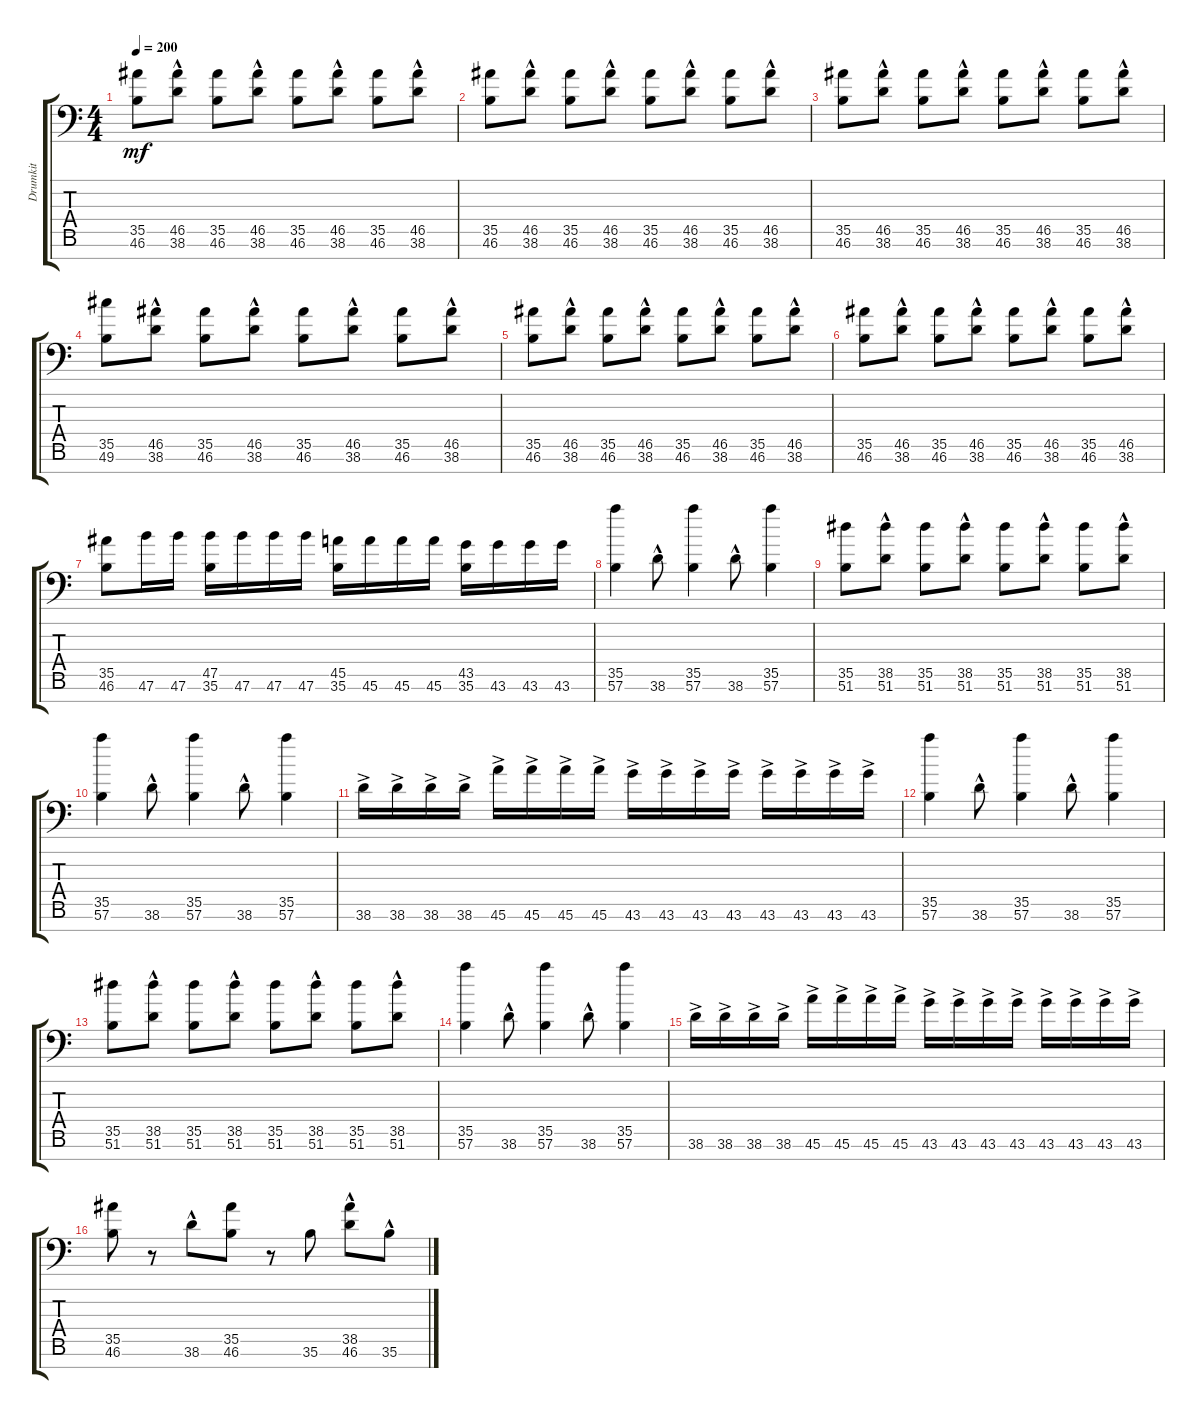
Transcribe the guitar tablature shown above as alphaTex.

\track ("Drumkit" "Drumkit") {instrument acousticgrandpiano}
\staff {score tabs}
\tuning (C-1 C-1 C-1 C-1 C-1 C-1 C-1) {hide}
\ts (4 4)
\tempo 200
\clef f4
\ks c
(35.5 46.6).8{dy mf} (46.5 38.6{hac}).8 (35.5 46.6).8 (46.5 38.6{hac}).8 (35.5 46.6).8 (46.5 38.6{hac}).8 (35.5 46.6).8 (46.5 38.6{hac}).8 |
(35.5 46.6).8 (46.5 38.6{hac}).8 (35.5 46.6).8 (46.5 38.6{hac}).8 (35.5 46.6).8 (46.5 38.6{hac}).8 (35.5 46.6).8 (46.5 38.6{hac}).8 |
(35.5 46.6).8 (46.5 38.6{hac}).8 (35.5 46.6).8 (46.5 38.6{hac}).8 (35.5 46.6).8 (46.5 38.6{hac}).8 (35.5 46.6).8 (46.5 38.6{hac}).8 |
(35.5 49.6).8 (46.5 38.6{hac}).8 (35.5 46.6).8 (46.5 38.6{hac}).8 (35.5 46.6).8 (46.5 38.6{hac}).8 (35.5 46.6).8 (46.5 38.6{hac}).8 |
(35.5 46.6).8 (46.5 38.6{hac}).8 (35.5 46.6).8 (46.5 38.6{hac}).8 (35.5 46.6).8 (46.5 38.6{hac}).8 (35.5 46.6).8 (46.5 38.6{hac}).8 |
(35.5 46.6).8 (46.5 38.6{hac}).8 (35.5 46.6).8 (46.5 38.6{hac}).8 (35.5 46.6).8 (46.5 38.6{hac}).8 (35.5 46.6).8 (46.5 38.6{hac}).8 |
(35.5 46.6).8 47.6.16 47.6.16 (47.5 35.6).16 47.6.16 47.6.16 47.6.16 (45.5 35.6).16 45.6.16 45.6.16 45.6.16 (43.5 35.6).16 43.6.16 43.6.16 43.6.16 |
(35.5 57.6).4 38.6{hac}.8 (35.5 57.6).4 38.6{hac}.8 (35.5 57.6).4 |
(35.5 51.6).8 (38.5{hac} 51.6).8 (35.5 51.6).8 (38.5{hac} 51.6).8 (35.5 51.6).8 (38.5{hac} 51.6).8 (35.5 51.6).8 (38.5{hac} 51.6).8 |
(35.5 57.6).4 38.6{hac}.8 (35.5 57.6).4 38.6{hac}.8 (35.5 57.6).4 |
38.6{ac}.16 38.6{ac}.16 38.6{ac}.16 38.6{ac}.16 45.6{ac}.16 45.6{ac}.16 45.6{ac}.16 45.6{ac}.16 43.6{ac}.16 43.6{ac}.16 43.6{ac}.16 43.6{ac}.16 43.6{ac}.16 43.6{ac}.16 43.6{ac}.16 43.6{ac}.16 |
(35.5 57.6).4 38.6{hac}.8 (35.5 57.6).4 38.6{hac}.8 (35.5 57.6).4 |
(35.5 51.6).8 (38.5{hac} 51.6).8 (35.5 51.6).8 (38.5{hac} 51.6).8 (35.5 51.6).8 (38.5{hac} 51.6).8 (35.5 51.6).8 (38.5{hac} 51.6).8 |
(35.5 57.6).4 38.6{hac}.8 (35.5 57.6).4 38.6{hac}.8 (35.5 57.6).4 |
38.6{ac}.16 38.6{ac}.16 38.6{ac}.16 38.6{ac}.16 45.6{ac}.16 45.6{ac}.16 45.6{ac}.16 45.6{ac}.16 43.6{ac}.16 43.6{ac}.16 43.6{ac}.16 43.6{ac}.16 43.6{ac}.16 43.6{ac}.16 43.6{ac}.16 43.6{ac}.16 |
(35.5 46.6).8 r.8 38.6{hac}.8 (35.5 46.6).8 r.8 35.6.8 (38.5{hac} 46.6).8 35.6{hac}.8
